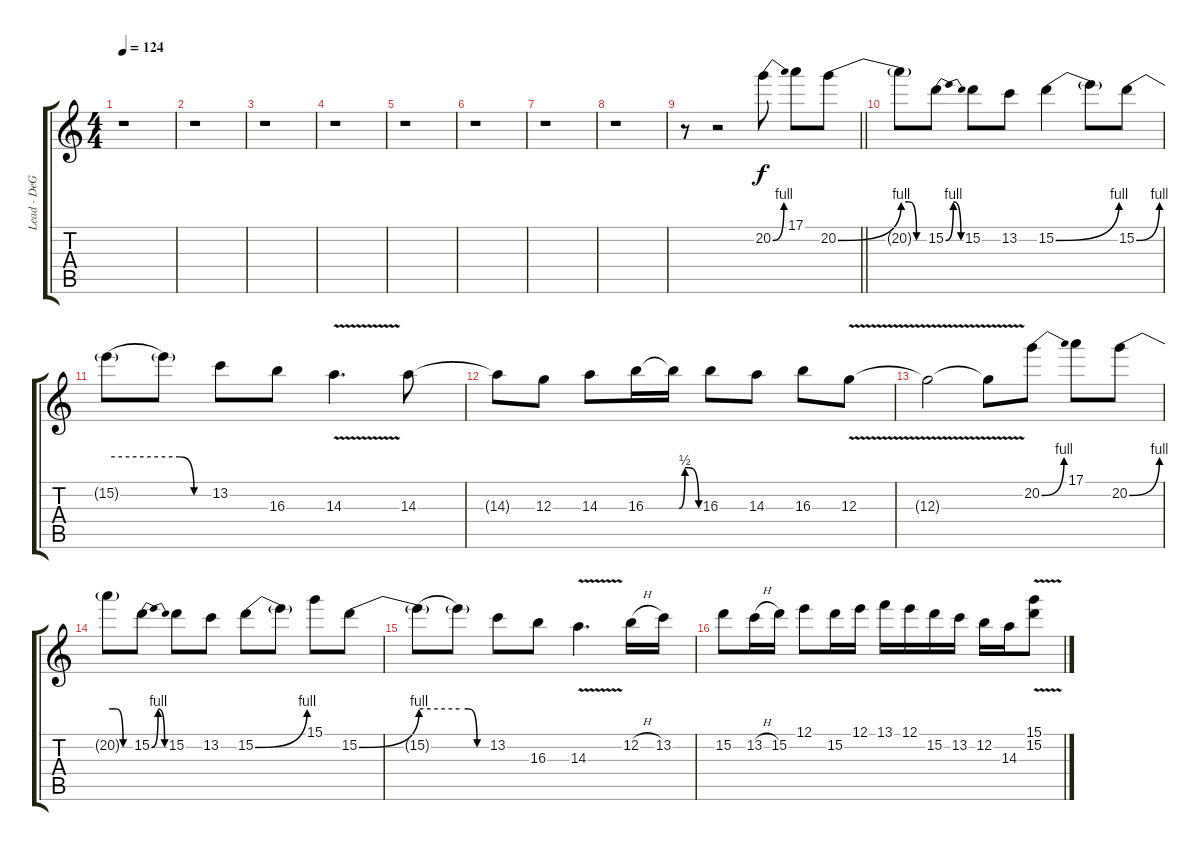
\track ("Lead - DeGarmo" "Lead - DeG") {instrument distortionguitar}
\staff {score tabs}
\tuning (E4 B3 G3 D3 A2 E2) {hide}
\ts (4 4)
\tempo 124
\clef g2
\ks c
r.1{dy f} |
r.1 |
r.1 |
r.1 |
r.1 |
r.1 |
r.1 |
r.1 |
\barLineRight lightlight
r.8 r.2 20.2{be (bend 0 0 60 4)}.8 17.1.8 20.2{be (bend 0 0 60 4)}.8 |
20.2{be (custom 0 4 20 4 40 0 60 0) t}.8 15.2{be (bendrelease 0 0 25 4 35 4 60 0)}.8 15.2.8 13.2.8 15.2{be (bend 0 0 60 4)}.4 15.2{t}.8 15.2{be (bend 0 0 60 4)}.8 |
15.2{be (hold 0 4 60 4) t}.8 15.2{be (custom 0 4 20 4 40 0 60 0) t}.8 13.2.8 16.3.8 14.3{v}.4{d} 14.3.8 |
14.3{t}.8 12.3.8 14.3.8 16.3.16 16.3{be (custom 0 0 10 0 25 2 35 2 60 0) t}.16 16.3.8 14.3.8 16.3.8 12.3{v}.8 |
12.3{v t}.2 12.3{v t}.8 20.2{be (bend 0 0 60 4)}.8 17.1.8 20.2{be (bend 0 0 60 4)}.8 |
20.2{be (custom 0 4 20 4 40 0 60 0) t}.8 15.2{be (bendrelease 0 0 25 4 35 4 60 0)}.8 15.2.8 13.2.8 15.2{be (bend 0 0 60 4)}.8 15.2{t}.8 15.1.8 15.2{be (bend 0 0 60 4)}.8 |
15.2{be (hold 0 4 60 4) t}.8 15.2{be (custom 0 4 20 4 40 0 60 0) t}.8 13.2.8 16.3.8 14.3{v}.4{d} 12.2{h}.16 13.2.16 |
15.2.8 13.2{h}.16 15.2.16 12.1.8 15.2.16 12.1.16 13.1.16 12.1.16 15.2.16 13.2.16 12.2.16 14.3.16 (15.1{v} 15.2{v}).8
